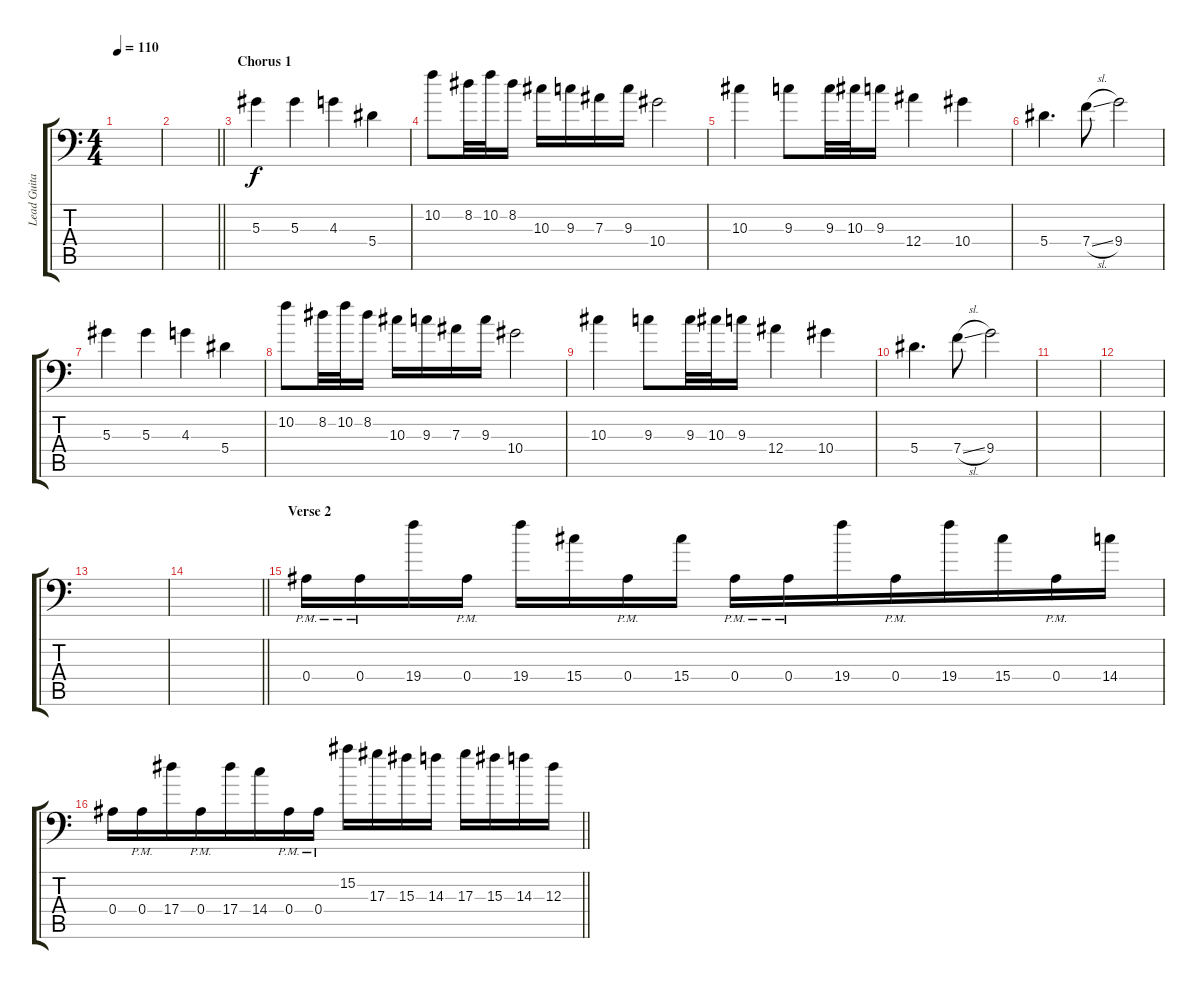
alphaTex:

\track ("Lead Guitar 2" "Lead Guita") {instrument distortionguitar}
\staff {score tabs}
\tuning (C4 G3 Eb3 Bb2 F2 Bb1) {hide}
\ts (4 4)
\tempo 110
\clef f4
\ks c
|
\barLineRight lightlight
|
\section ("" "Chorus 1")
5.3.4 5.3.4 4.3.4{beam merge} 5.4.4 |
10.2.8 8.2.32 10.2.32 8.2.16 10.3.16{beam merge} 9.3.16{beam merge} 7.3.16 9.3.16 10.4.2 |
10.3.4{beam merge} 9.3.8 9.3.32 10.3.32{beam merge} 9.3.16 12.4.4{beam merge} 10.4.4 |
5.4.4{d} 7.4{sl}.8 9.4.2 |
5.3.4 5.3.4 4.3.4{beam merge} 5.4.4 |
10.2.8 8.2.32 10.2.32 8.2.16 10.3.16{beam merge} 9.3.16{beam merge} 7.3.16 9.3.16 10.4.2 |
10.3.4{beam merge} 9.3.8 9.3.32 10.3.32{beam merge} 9.3.16 12.4.4{beam merge} 10.4.4 |
5.4.4{d} 7.4{sl}.8 9.4.2 |
|
|
|
\barLineRight lightlight
|
\section ("" "Verse 2")
0.4{pm}.16 0.4{pm}.16 19.4.16 0.4{pm}.16 19.4.16 15.4.16 0.4{pm}.16{beam merge} 15.4.16 0.4{pm}.16 0.4{pm}.16 19.4.16{beam merge} 0.4{pm}.16{beam merge} 19.4.16 15.4.16{beam merge} 0.4{pm}.16{beam merge} 14.4.16 |
\barLineRight lightlight
0.4.16 0.4{pm}.16 17.4.16{beam merge} 0.4{pm}.16{beam merge} 17.4.16 14.4.16 0.4{pm}.16{beam merge} 0.4{pm}.16 15.2.16 17.3.16{beam merge} 15.3.16 14.3.16 17.3.16 15.3.16 14.3.16 12.3.16
